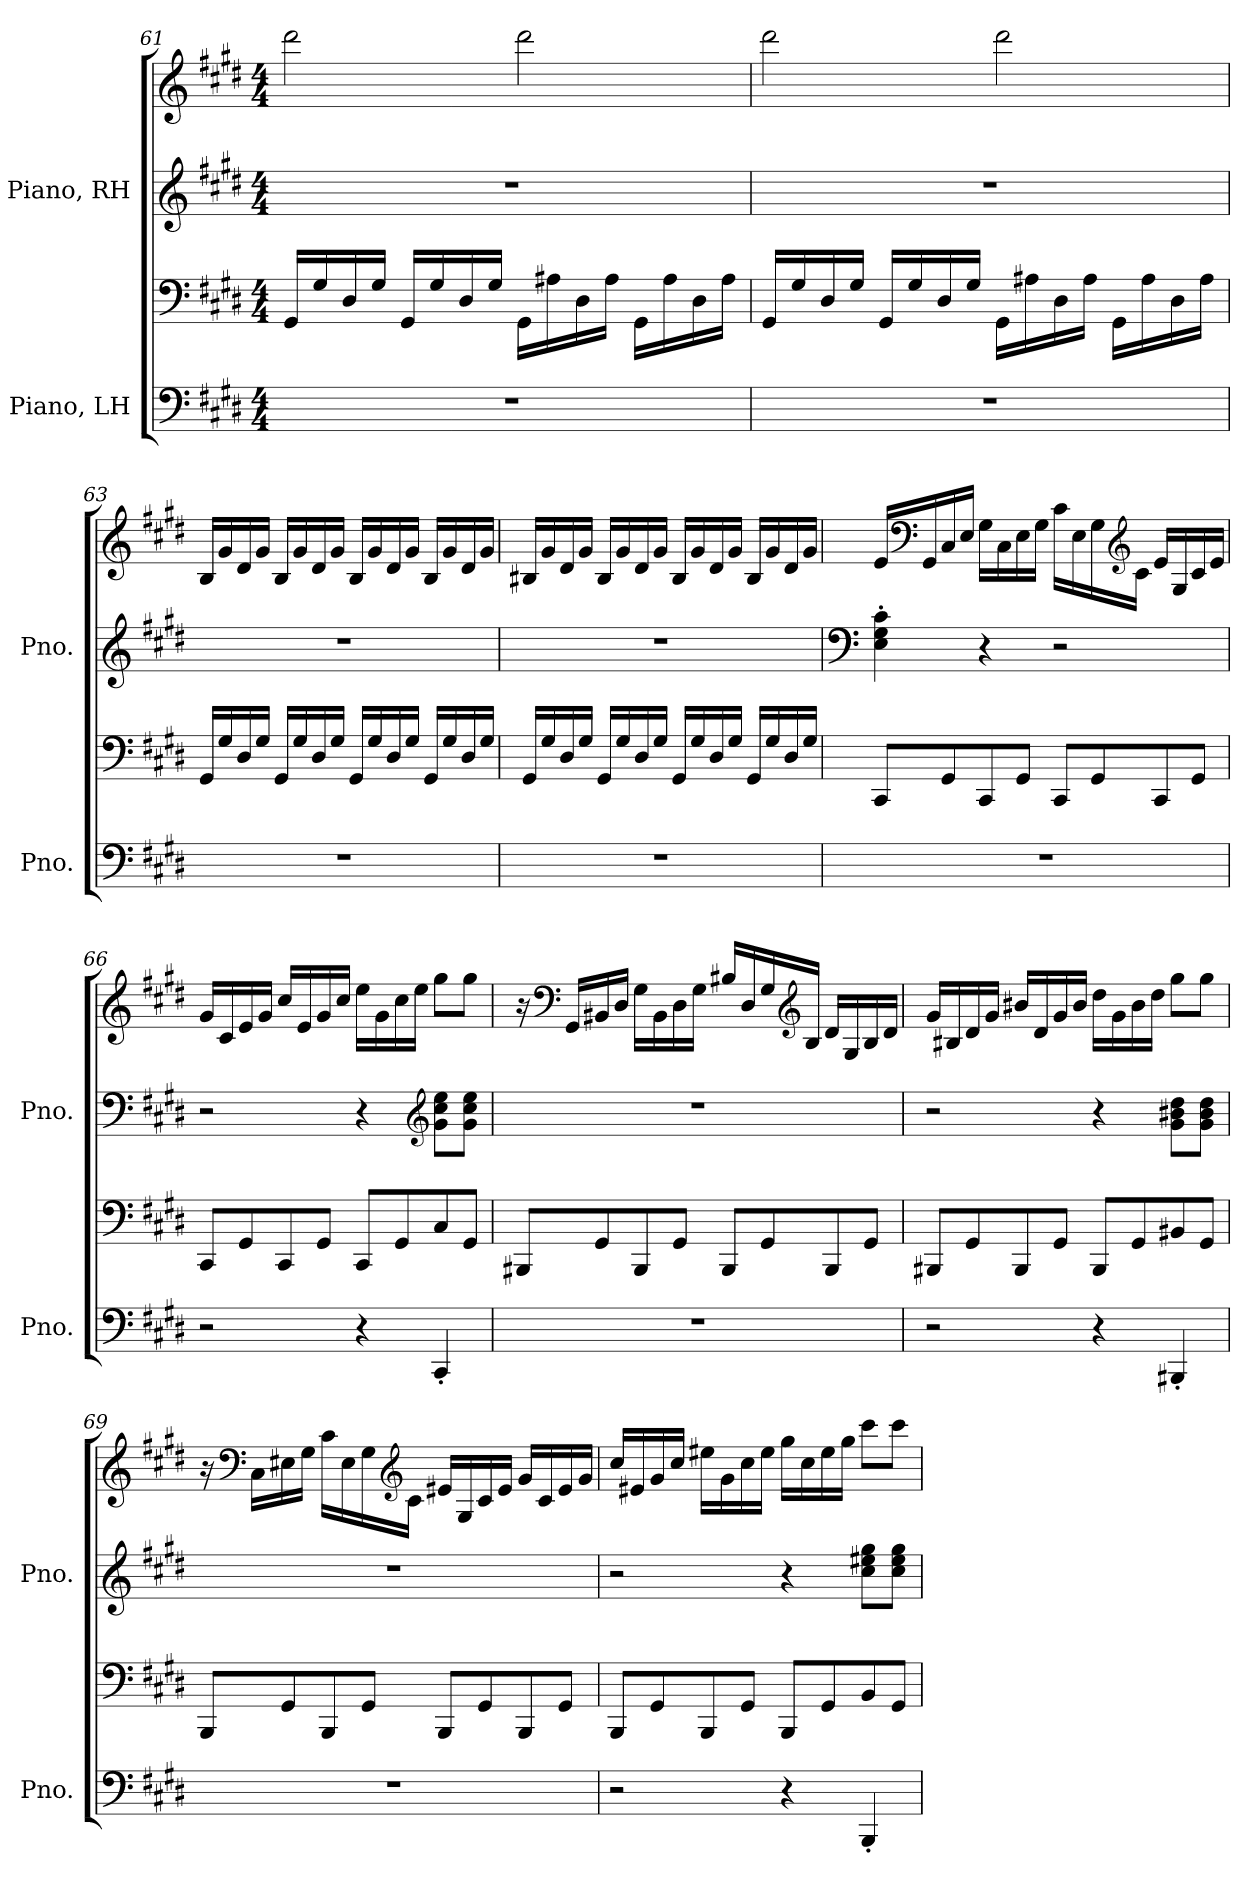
**kern	**kern	**kern	**kern
*part2	*part2	*part1	*part1
*staff4	*staff3	*staff2	*staff1
*I"Piano, LH	*	*I"Piano, RH	*
*I'Pno.	*	*I'Pno.	*
!!LO:LB:g=z
*clefF4	*clefF4	*clefG2	*clefG2
*k[f#c#g#d#]	*k[f#c#g#d#]	*k[f#c#g#d#]	*k[f#c#g#d#]
*M4/4	*M4/4	*M4/4	*M4/4
=61	=61	=61	=61
1r	16GG#/LL	1r	2ddd#\
.	16G#/	.	.
.	16D#/	.	.
.	16G#/JJ	.	.
.	16GG#/LL	.	.
.	16G#/	.	.
.	16D#/	.	.
.	16G#/JJ	.	.
.	16GG#\LL	.	2ddd#\
.	16A#X\	.	.
.	16D#\	.	.
.	16A#\JJ	.	.
.	16GG#\LL	.	.
.	16A#\	.	.
.	16D#\	.	.
.	16A#\JJ	.	.
=62	=62	=62	=62
1r	16GG#/LL	1r	2ddd#\
.	16G#/	.	.
.	16D#/	.	.
.	16G#/JJ	.	.
.	16GG#/LL	.	.
.	16G#/	.	.
.	16D#/	.	.
.	16G#/JJ	.	.
.	16GG#\LL	.	2ddd#\
.	16A#X\	.	.
.	16D#\	.	.
.	16A#\JJ	.	.
.	16GG#\LL	.	.
.	16A#\	.	.
.	16D#\	.	.
.	16A#\JJ	.	.
!!LO:LB:g=z
=63	=63	=63	=63
1r	16GG#/LL	1r	16B/LL
.	16G#/	.	16g#/
.	16D#/	.	16d#/
.	16G#/JJ	.	16g#/JJ
.	16GG#/LL	.	16B/LL
.	16G#/	.	16g#/
.	16D#/	.	16d#/
.	16G#/JJ	.	16g#/JJ
.	16GG#/LL	.	16B/LL
.	16G#/	.	16g#/
.	16D#/	.	16d#/
.	16G#/JJ	.	16g#/JJ
.	16GG#/LL	.	16B/LL
.	16G#/	.	16g#/
.	16D#/	.	16d#/
.	16G#/JJ	.	16g#/JJ
=64	=64	=64	=64
1r	16GG#/LL	1r	16B#X/LL
.	16G#/	.	16g#/
.	16D#/	.	16d#/
.	16G#/JJ	.	16g#/JJ
.	16GG#/LL	.	16B#/LL
.	16G#/	.	16g#/
.	16D#/	.	16d#/
.	16G#/JJ	.	16g#/JJ
.	16GG#/LL	.	16B#/LL
.	16G#/	.	16g#/
.	16D#/	.	16d#/
.	16G#/JJ	.	16g#/JJ
.	16GG#/LL	.	16B#/LL
.	16G#/	.	16g#/
.	16D#/	.	16d#/
.	16G#/JJ	.	16g#/JJ
!!LO:PB:g=z
=65	=65	=65	=65
*	*	*clefF4	*
1r	8CC#/L	4E\' 4G#\' 4c#\'	16e/LL
*	*	*	*clefF4
.	.	.	16GG#/
.	8GG#/	.	16C#/
.	.	.	16E/JJ
.	8CC#/	4r	16G#\LL
.	.	.	16C#\
.	8GG#/J	.	16E\
.	.	.	16G#\JJ
.	8CC#/L	2r	16c#\LL
.	.	.	16E\
.	8GG#/	.	16G#\
*	*	*	*clefG2
.	.	.	16c#\JJ
.	8CC#/	.	16e/LL
.	.	.	16G#/
.	8GG#/J	.	16c#/
.	.	.	16e/JJ
=66	=66	=66	=66
2r	8CC#/L	2r	16g#/LL
.	.	.	16c#/
.	8GG#/	.	16e/
.	.	.	16g#/JJ
.	8CC#/	.	16cc#/LL
.	.	.	16e/
.	8GG#/J	.	16g#/
.	.	.	16cc#/JJ
4r	8CC#/L	4r	16ee\LL
.	.	.	16g#\
.	8GG#/	.	16cc#\
.	.	.	16ee\JJ
*	*	*clefG2	*
4CC#'/	8C#/	8g#\ 8cc#\ 8ee\L	8gg#\L
.	8GG#/J	8g#\ 8cc#\ 8ee\J	8gg#\J
!!LO:LB:g=z
=67	=67	=67	=67
1r	8BBB#X/L	1r	16r
*	*	*	*clefF4
.	.	.	16GG#/LL
.	8GG#/	.	16BB#X/
.	.	.	16D#/JJ
.	8BBB#/	.	16G#\LL
.	.	.	16BB#\
.	8GG#/J	.	16D#\
.	.	.	16G#\JJ
.	8BBB#/L	.	16B#X/LL
.	.	.	16D#/
.	8GG#/	.	16G#/
*	*	*	*clefG2
.	.	.	16B#/JJ
.	8BBB#/	.	16d#/LL
.	.	.	16G#/
.	8GG#/J	.	16B#/
.	.	.	16d#/JJ
=68	=68	=68	=68
2r	8BBB#X/L	2r	16g#/LL
.	.	.	16B#X/
.	8GG#/	.	16d#/
.	.	.	16g#/JJ
.	8BBB#/	.	16b#X/LL
.	.	.	16d#/
.	8GG#/J	.	16g#/
.	.	.	16b#/JJ
4r	8BBB#/L	4r	16dd#\LL
.	.	.	16g#\
.	8GG#/	.	16b#\
.	.	.	16dd#\JJ
4BBB#X'/	8BB#X/	8g#\ 8b#X\ 8dd#\L	8gg#\L
.	8GG#/J	8g#\ 8b#\ 8dd#\J	8gg#\J
!!LO:LB:g=z
=69	=69	=69	=69
1r	8BBB/L	1r	16r
*	*	*	*clefF4
.	.	.	16C#\LL
.	8GG#/	.	16E#X\
.	.	.	16G#\JJ
.	8BBB/	.	16c#\LL
.	.	.	16E#\
.	8GG#/J	.	16G#\
*	*	*	*clefG2
.	.	.	16c#\JJ
.	8BBB/L	.	16e#X/LL
.	.	.	16G#/
.	8GG#/	.	16c#/
.	.	.	16e#/JJ
.	8BBB/	.	16g#/LL
.	.	.	16c#/
.	8GG#/J	.	16e#/
.	.	.	16g#/JJ
=70	=70	=70	=70
2r	8BBB/L	2r	16cc#/LL
.	.	.	16e#X/
.	8GG#/	.	16g#/
.	.	.	16cc#/JJ
.	8BBB/	.	16ee#X\LL
.	.	.	16g#\
.	8GG#/J	.	16cc#\
.	.	.	16ee#\JJ
4r	8BBB/L	4r	16gg#\LL
.	.	.	16cc#\
.	8GG#/	.	16ee#\
.	.	.	16gg#\JJ
4BBB'/	8BB/	8cc#\ 8ee#X\ 8gg#\L	8ccc#\L
.	8GG#/J	8cc#\ 8ee#\ 8gg#\J	8ccc#\J
=	=	=	=
*-	*-	*-	*-
